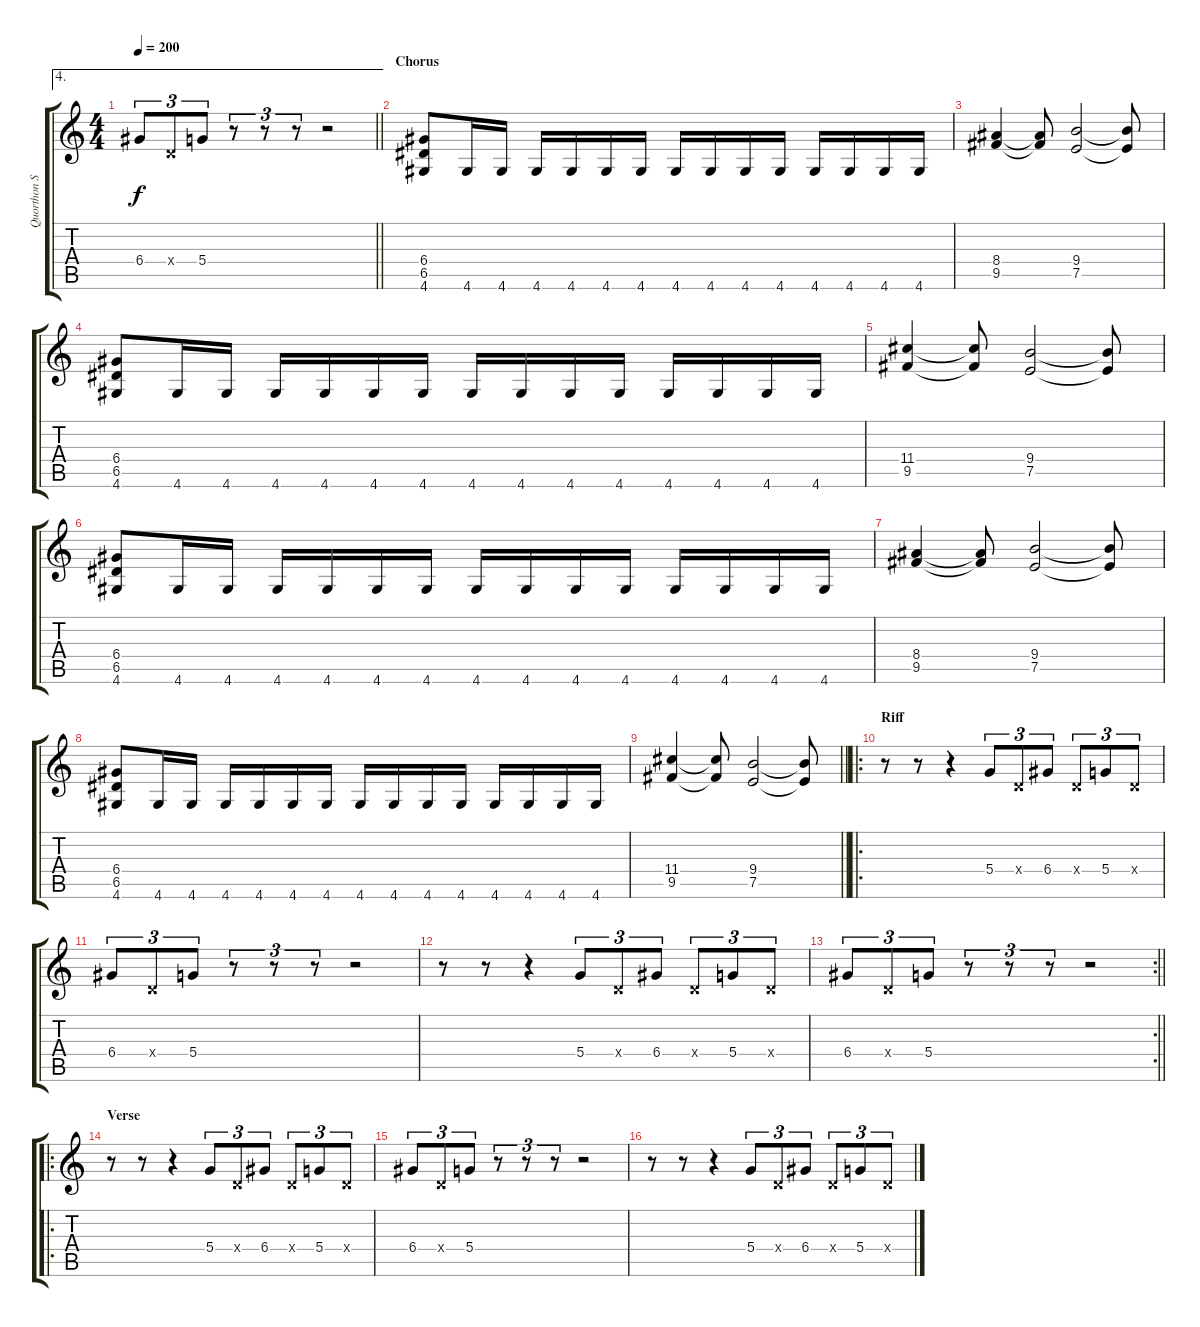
\track ("Quorthon Seth" "Quorthon S") {instrument distortionguitar}
\staff {score tabs}
\tuning (E4 B3 G3 D3 A2 E2) {hide}
\ae 4
\ts (4 4)
\tempo 200
\clef g2
\barLineRight lightlight
\ks c
6.4.8{tu (3 2) dy f} 0.4{x}.8{tu (3 2)} 5.4.8{tu (3 2)} r.8{tu (3 2)} r.8{tu (3 2)} r.8{tu (3 2)} r.2 |
\section ("" "Chorus")
(6.4 6.5 4.6).8 4.6.16 4.6.16 4.6.16 4.6.16 4.6.16 4.6.16 4.6.16 4.6.16 4.6.16 4.6.16 4.6.16 4.6.16 4.6.16 4.6.16 |
(8.4 9.5).4 (8.4{t} 9.5{t}).8 (9.4 7.5).2 (9.4{t} 7.5{t}).8 |
(6.4 6.5 4.6).8 4.6.16 4.6.16 4.6.16 4.6.16 4.6.16 4.6.16 4.6.16 4.6.16 4.6.16 4.6.16 4.6.16 4.6.16 4.6.16 4.6.16 |
(11.4 9.5).4 (11.4{t} 9.5{t}).8 (9.4 7.5).2 (9.4{t} 7.5{t}).8 |
(6.4 6.5 4.6).8 4.6.16 4.6.16 4.6.16 4.6.16 4.6.16 4.6.16 4.6.16 4.6.16 4.6.16 4.6.16 4.6.16 4.6.16 4.6.16 4.6.16 |
(8.4 9.5).4 (8.4{t} 9.5{t}).8 (9.4 7.5).2 (9.4{t} 7.5{t}).8 |
(6.4 6.5 4.6).8 4.6.16 4.6.16 4.6.16 4.6.16 4.6.16 4.6.16 4.6.16 4.6.16 4.6.16 4.6.16 4.6.16 4.6.16 4.6.16 4.6.16 |
\barLineRight lightlight
(11.4 9.5).4 (11.4{t} 9.5{t}).8 (9.4 7.5).2 (9.4{t} 7.5{t}).8 |
\ro
\section ("" "Riff")
r.8 r.8 r.4 5.4.8{tu (3 2)} 0.4{x}.8{tu (3 2)} 6.4.8{tu (3 2)} 0.4{x}.8{tu (3 2)} 5.4.8{tu (3 2)} 0.4{x}.8{tu (3 2)} |
6.4.8{tu (3 2)} 0.4{x}.8{tu (3 2)} 5.4.8{tu (3 2)} r.8{tu (3 2)} r.8{tu (3 2)} r.8{tu (3 2)} r.2 |
r.8 r.8 r.4 5.4.8{tu (3 2)} 0.4{x}.8{tu (3 2)} 6.4.8{tu (3 2)} 0.4{x}.8{tu (3 2)} 5.4.8{tu (3 2)} 0.4{x}.8{tu (3 2)} |
\rc 2
\barLineRight lightlight
6.4.8{tu (3 2)} 0.4{x}.8{tu (3 2)} 5.4.8{tu (3 2)} r.8{tu (3 2)} r.8{tu (3 2)} r.8{tu (3 2)} r.2 |
\ro
\section ("" "Verse")
r.8 r.8 r.4 5.4.8{tu (3 2)} 0.4{x}.8{tu (3 2)} 6.4.8{tu (3 2)} 0.4{x}.8{tu (3 2)} 5.4.8{tu (3 2)} 0.4{x}.8{tu (3 2)} |
6.4.8{tu (3 2)} 0.4{x}.8{tu (3 2)} 5.4.8{tu (3 2)} r.8{tu (3 2)} r.8{tu (3 2)} r.8{tu (3 2)} r.2 |
r.8 r.8 r.4 5.4.8{tu (3 2)} 0.4{x}.8{tu (3 2)} 6.4.8{tu (3 2)} 0.4{x}.8{tu (3 2)} 5.4.8{tu (3 2)} 0.4{x}.8{tu (3 2)}
